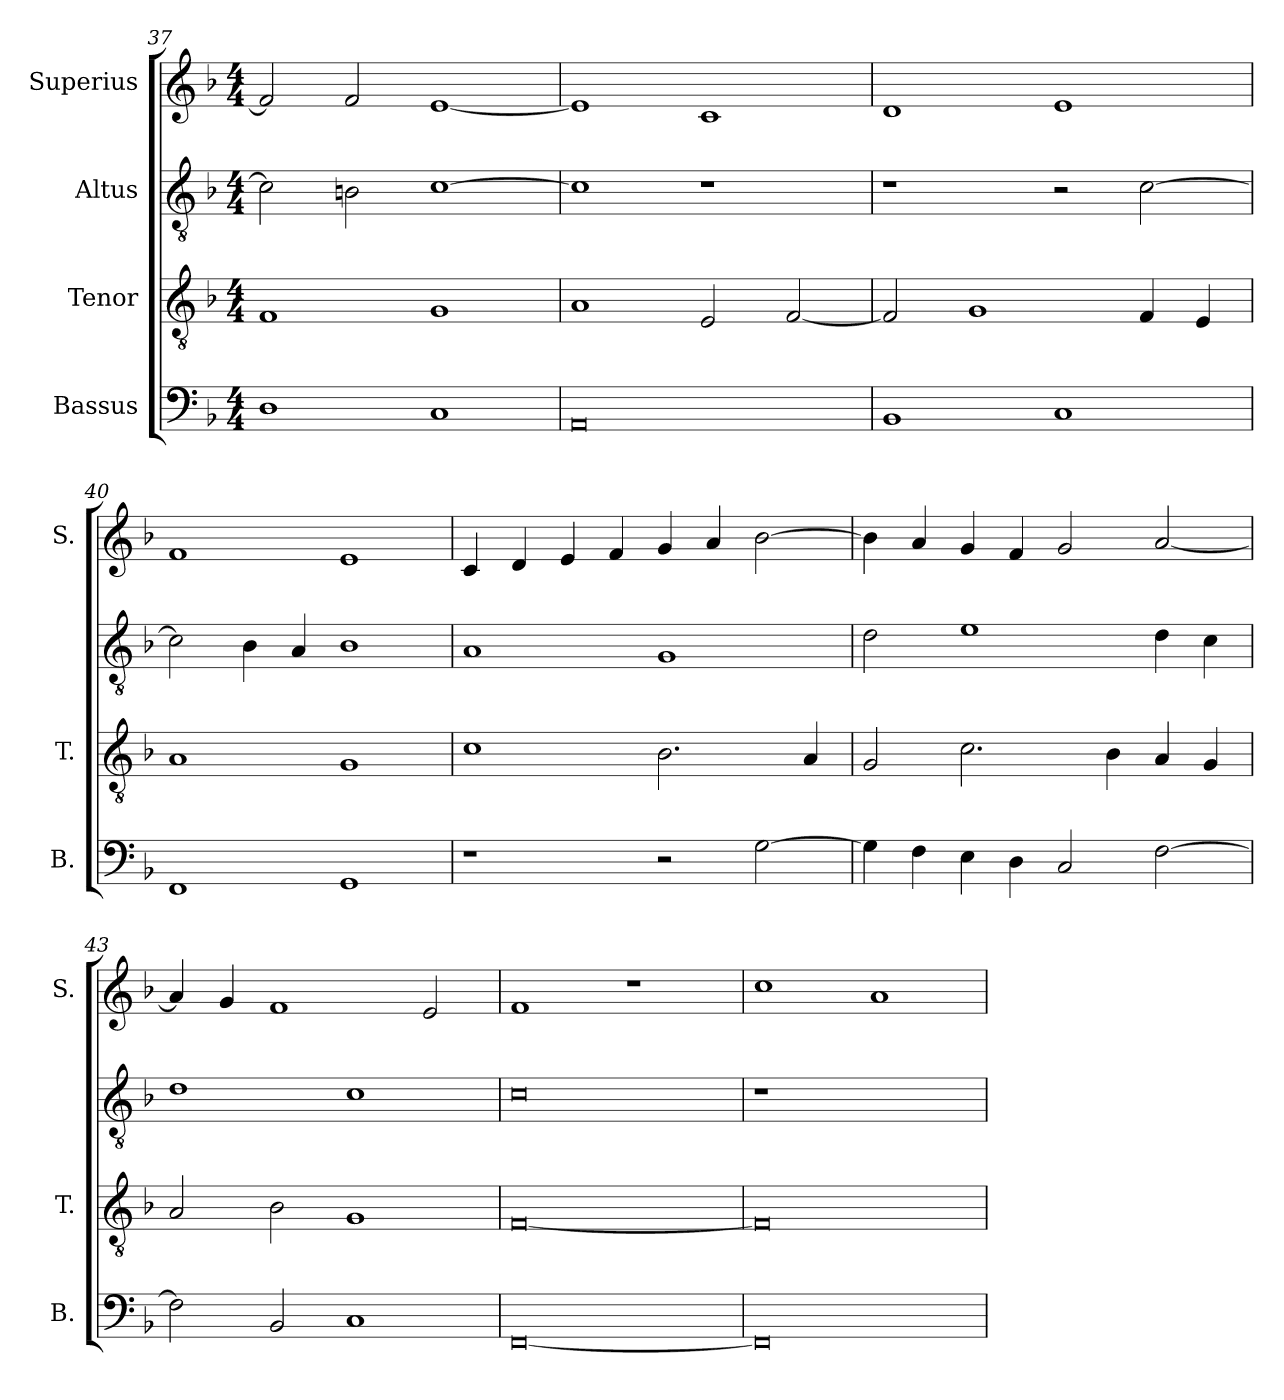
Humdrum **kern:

**kern	**kern	**kern	**kern
*part4	*part3	*part2	*part1
*staff4	*staff3	*staff2	*staff1
*I"Bassus	*I"Tenor	*I"Altus	*I"Superius
*I'B.	*I'T.	*	*I'S.
*clefF4	*clefGv2	*clefGv2	*clefG2
*	*ITrd7c12	*ITrd7c12	*
*k[b-]	*k[b-]	*k[b-]	*k[b-]
*F:	*F:	*F:	*F:
*M4/4	*M4/4	*M4/4	*M4/4
=37	=37	=37	=37
1Di	1FFi	2Ci\]	2fi/]
.	.	2BBni\	2fi/
1Ci	1GGi	[>1Ci	[<1ei
=38	=38	=38	=38
0AAi	1AAi	1Ci]	1ei]
.	2EEi/	1r	1ci
.	[<2FFi/	.	.
=39	=39	=39	=39
1BB-i	2FFi/]	1r	1di
.	1GGi	.	.
1Ci	.	2r	1ei
.	4FFi/	[>2Ci\	.
.	4EEi/	.	.
=40	=40	=40	=40
1FFi	1AAi	2Ci\]	1fi
.	.	4BB-i\	.
.	.	4AAi/	.
1GGi	1GGi	1BB-i	1ei
!!LO:LB:g=z
=41	=41	=41	=41
1r	1Ci	1AAi	4ci/
.	.	.	4di/
.	.	.	4ei/
.	.	.	4fi/
2r	2.BB-i\	1GGi	4gi/
.	.	.	4ai/
[>2Gi\	.	.	[>2b-i\
.	4AAi/	.	.
=42	=42	=42	=42
4Gi\]	2GGi/	2Di\	4b-i\]
4Fi\	.	.	4ai/
4Ei\	2.Ci\	1Ei	4gi/
4Di\	.	.	4fi/
2Ci/	.	.	2gi/
.	4BB-i\	.	.
[>2Fi\	4AAi/	4Di\	[<2ai/
.	4GGi/	4Ci\	.
=43	=43	=43	=43
2Fi\]	2AAi/	1Di	4ai/]
.	.	.	4gi/
2BB-i/	2BB-i\	.	1fi
1Ci	1GGi	1Ci	.
.	.	.	2ei/
=44	=44	=44	=44
[<0FFi	[<0FFi	0Ci	1fi
.	.	.	1r
=45	=45	=45	=45
!	!	!LO:N:vis=1	!
0FFi]	0FFi]	1r	1cci
.	.	1ryy	1ai
=	=	=	=
*-	*-	*-	*-
